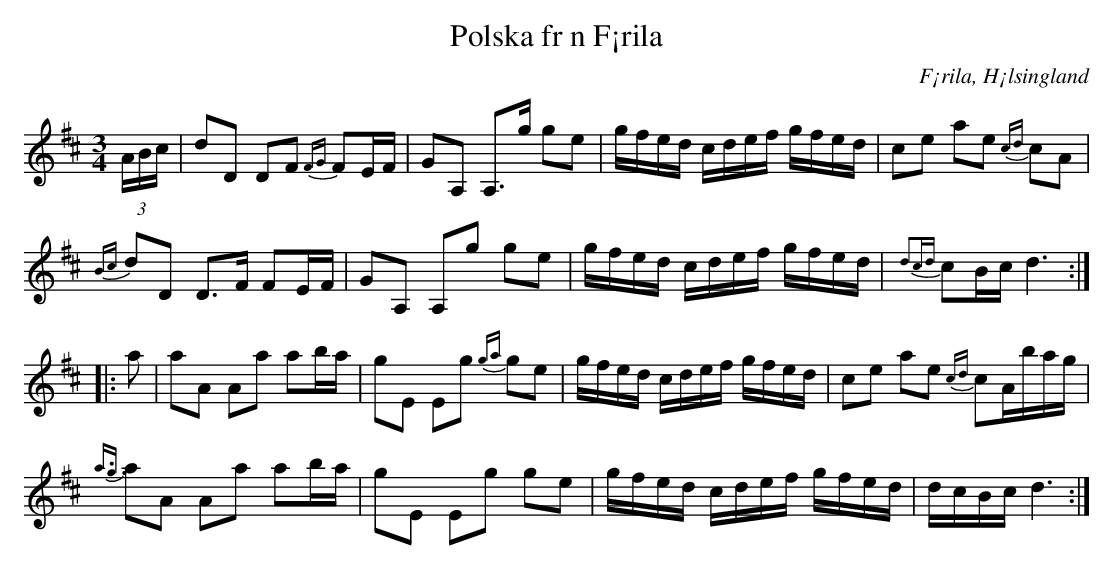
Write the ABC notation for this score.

X:1
T:Polska fr n F¡rila
O:F¡rila, H¡lsingland
M:3/4
L:1/16
U:t=turn
K:D
(3ABc | d2D2 D2F2 {F4/3G4/3}F2EF | G2A,2 A,2>g2 g2e2 | gfed cdef gfed | c2e2 a2e2 {cd}c2A2 |
{Bc}d2D2 D2>F2 F2EF | G2A,2 A,2g2 g2e2 | gfed cdef gfed | {d2c3/3d3/3}c2Bc d6 ::
a2 | a2A2 A2a2 a2ba | g2E2 E2g2 {g3/3a3/3}g2e2 | gfed cdef gfed | c2e2 a2e2 {cd}c2Ab1/3a1/3g1/3 |
{a6/4g6/4}a2A2 A2a2 a2ba | g2E2 E2g2 g2e2 | gfed cdef gfed | dcBc d6 :|
